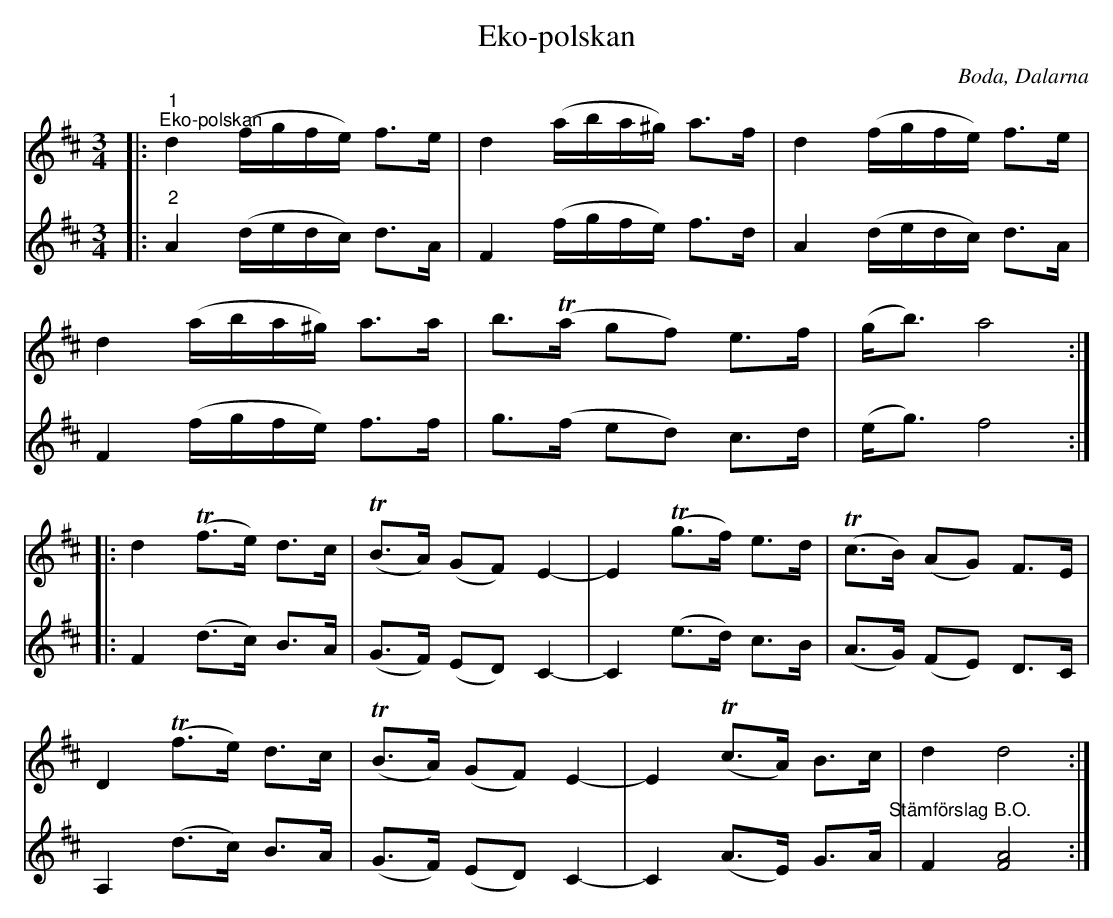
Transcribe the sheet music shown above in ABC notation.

X:1
T:Eko-polskan
O:Boda, Dalarna
L:1/8
M:3/4
K:D
V:1
|:"^1""^Eko-polskan" d2 (f/g/f/e/) f>e | d2 (a/b/a/^g/) a>f | d2 (f/g/f/e/) f>e |
d2 (a/b/a/^g/) a>a | b>T(a gf) e>f | (g<b) a4 ::
d2T (f>e) d>c |T (B>A) (GF) E2- | E2T (g>f) e>d |T (c>B) (AG) F>E |
D2T (f>e) d>c |T (B>A) (GF) E2- | E2T (c>A) B>c | d2 d4 :|
V:2
|:"^2" A2 (d/e/d/c/) d>A | F2 (f/g/f/e/) f>d | A2 (d/e/d/c/) d>A |
F2 (f/g/f/e/) f>f | g>(f ed) c>d | (e<g) f4 ::
F2 (d>c) B>A | (G>F) (ED) C2- | C2 (e>d) c>B | (A>G) (FE) D>C |
A,2 (d>c) B>A | (G>F) (ED) C2- | C2 (A>E) G>A"^Stämförslag B.O." | F2 [FA]4 :|
